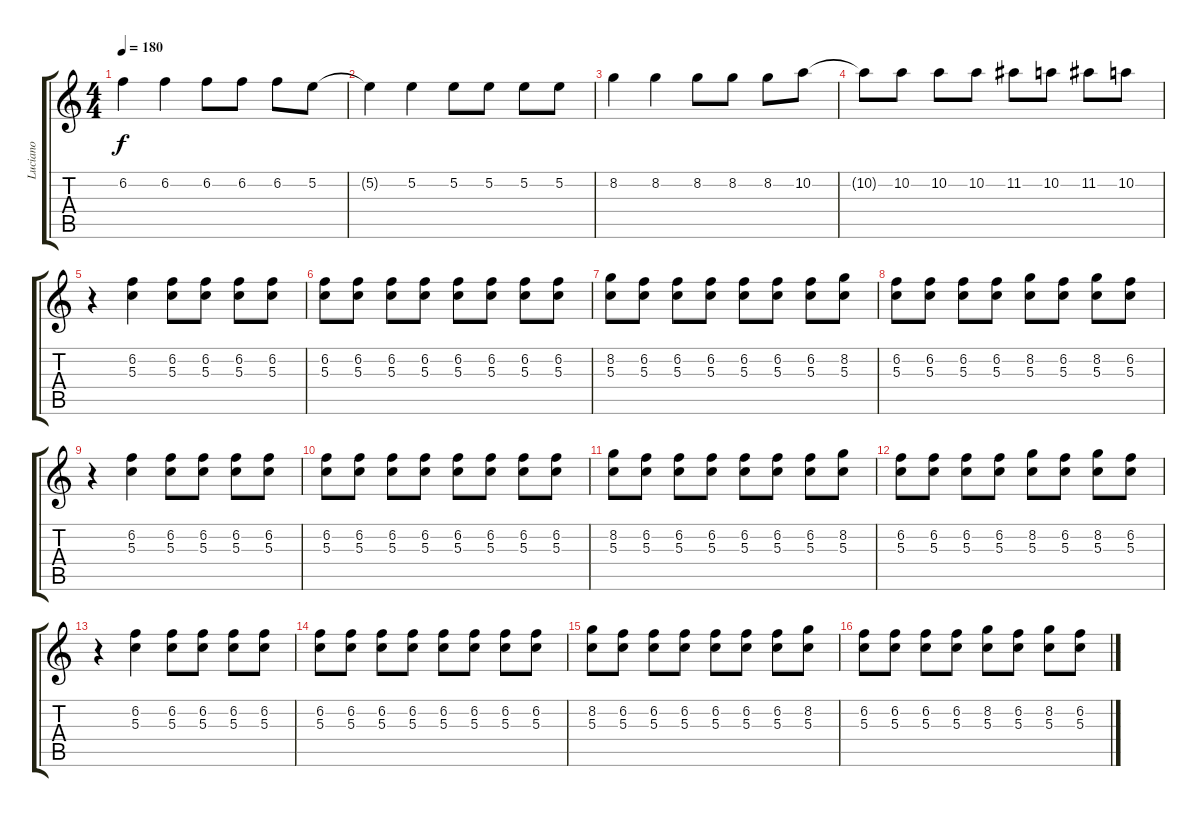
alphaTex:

\track ("Luciano " "Luciano ") {instrument distortionguitar}
\staff {score tabs}
\tuning (E4 B3 G3 D3 A2 E2) {hide}
\ts (4 4)
\tempo 180
\clef g2
\ks c
6.2.4{dy f} 6.2.4 6.2.8 6.2.8 6.2.8 5.2.8 |
5.2{t}.4 5.2.4 5.2.8 5.2.8 5.2.8 5.2.8 |
8.2.4 8.2.4 8.2.8 8.2.8 8.2.8 10.2.8 |
10.2{t}.8 10.2.8 10.2.8 10.2.8 11.2.8 10.2.8 11.2.8 10.2.8 |
r.4 (6.2 5.3).4{volume 10} (6.2 5.3).8 (6.2 5.3).8 (6.2 5.3).8 (6.2 5.3).8 |
(6.2 5.3).8 (6.2 5.3).8 (6.2 5.3).8 (6.2 5.3).8 (6.2 5.3).8 (6.2 5.3).8 (6.2 5.3).8 (6.2 5.3).8 |
(8.2 5.3).8 (6.2 5.3).8 (6.2 5.3).8 (6.2 5.3).8 (6.2 5.3).8 (6.2 5.3).8 (6.2 5.3).8 (8.2 5.3).8 |
(6.2 5.3).8 (6.2 5.3).8 (6.2 5.3).8 (6.2 5.3).8 (8.2 5.3).8 (6.2 5.3).8 (8.2 5.3).8 (6.2 5.3).8 |
r.4 (6.2 5.3).4 (6.2 5.3).8 (6.2 5.3).8 (6.2 5.3).8 (6.2 5.3).8 |
(6.2 5.3).8 (6.2 5.3).8 (6.2 5.3).8 (6.2 5.3).8 (6.2 5.3).8 (6.2 5.3).8 (6.2 5.3).8 (6.2 5.3).8 |
(8.2 5.3).8 (6.2 5.3).8 (6.2 5.3).8 (6.2 5.3).8 (6.2 5.3).8 (6.2 5.3).8 (6.2 5.3).8 (8.2 5.3).8 |
(6.2 5.3).8 (6.2 5.3).8 (6.2 5.3).8 (6.2 5.3).8 (8.2 5.3).8 (6.2 5.3).8 (8.2 5.3).8 (6.2 5.3).8 |
r.4 (6.2 5.3).4 (6.2 5.3).8 (6.2 5.3).8 (6.2 5.3).8 (6.2 5.3).8 |
(6.2 5.3).8 (6.2 5.3).8 (6.2 5.3).8 (6.2 5.3).8 (6.2 5.3).8 (6.2 5.3).8 (6.2 5.3).8 (6.2 5.3).8 |
(8.2 5.3).8 (6.2 5.3).8 (6.2 5.3).8 (6.2 5.3).8 (6.2 5.3).8 (6.2 5.3).8 (6.2 5.3).8 (8.2 5.3).8 |
(6.2 5.3).8 (6.2 5.3).8 (6.2 5.3).8 (6.2 5.3).8 (8.2 5.3).8 (6.2 5.3).8 (8.2 5.3).8 (6.2 5.3).8
